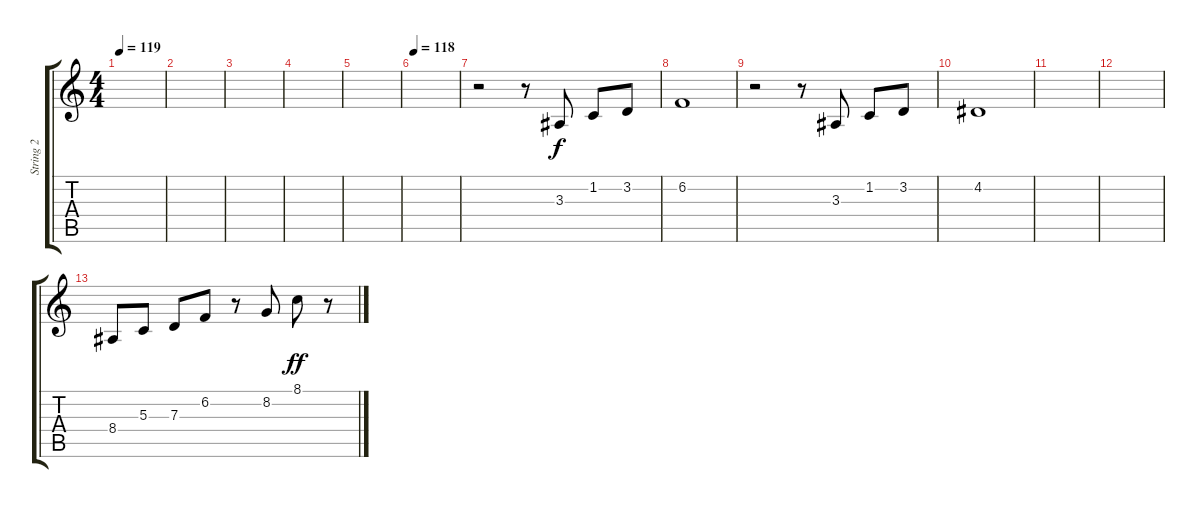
\track ("String 2" "String 2") {instrument stringensemble1}
\staff {score tabs}
\tuning (E4 B3 G3 D3 A2 E2) {hide}
\ts (4 4)
\tempo 119
\clef g2
\ks c
|
|
|
|
|
\tempo 118
|
r.2 r.8 3.3.8 1.2.8 3.2.8 |
6.2.1 |
r.2 r.8 3.3.8 1.2.8 3.2.8 |
4.2.1 |
|
|
8.4.8 5.3.8 7.3.8 6.2.8 r.8 8.2.8 8.1.8{dy ff} r.8
